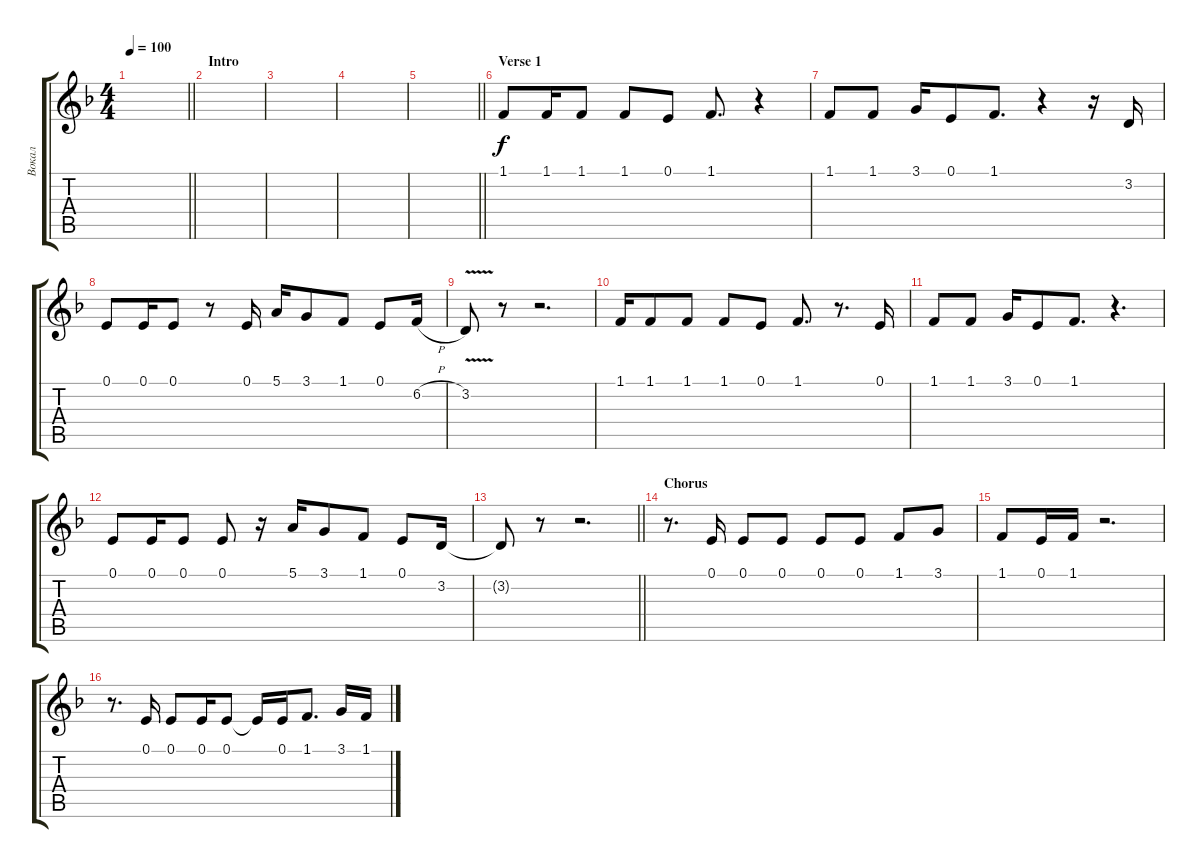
\track ("Вокал" "Вокал") {instrument trumpet}
\staff {score tabs}
\tuning (E4 B3 G3 D3 A2 E2) {hide}
\ts (4 4)
\tempo 100
\clef g2
\barLineRight lightlight
\ks dminor
|
\section ("" "Intro")
|
|
|
\barLineRight lightlight
|
\section ("" "Verse 1")
1.1.8 1.1.16 1.1.8 1.1.8 0.1.8 1.1.8{d} r.4 |
1.1.8 1.1.8 3.1.16 0.1.8 1.1.8{d} r.4 r.16 3.2.16 |
0.1.8 0.1.16 0.1.8 r.8 0.1.16 5.1.16 3.1.8 1.1.8 0.1.8 6.2{h}.16 |
3.2{v}.8 r.8 r.2{d} |
1.1.16 1.1.8 1.1.8 1.1.8 0.1.8 1.1.8{d} r.8{d} 0.1.16 |
1.1.8 1.1.8 3.1.16 0.1.8 1.1.8{d} r.4{d} |
0.1.8 0.1.16 0.1.8 0.1.8 r.16 5.1.16 3.1.8 1.1.8 0.1.8 3.2.16 |
\barLineRight lightlight
3.2{t}.8 r.8 r.2{d} |
\section ("" "Chorus")
r.8{d} 0.1.16 0.1.8 0.1.8 0.1.8 0.1.8 1.1.8 3.1.8 |
1.1.8 0.1.16 1.1.16 r.2{d} |
r.8{d} 0.1.16 0.1.8 0.1.16 0.1.8 0.1{t}.16 0.1.16 1.1.8{d} 3.1.16 1.1.16
